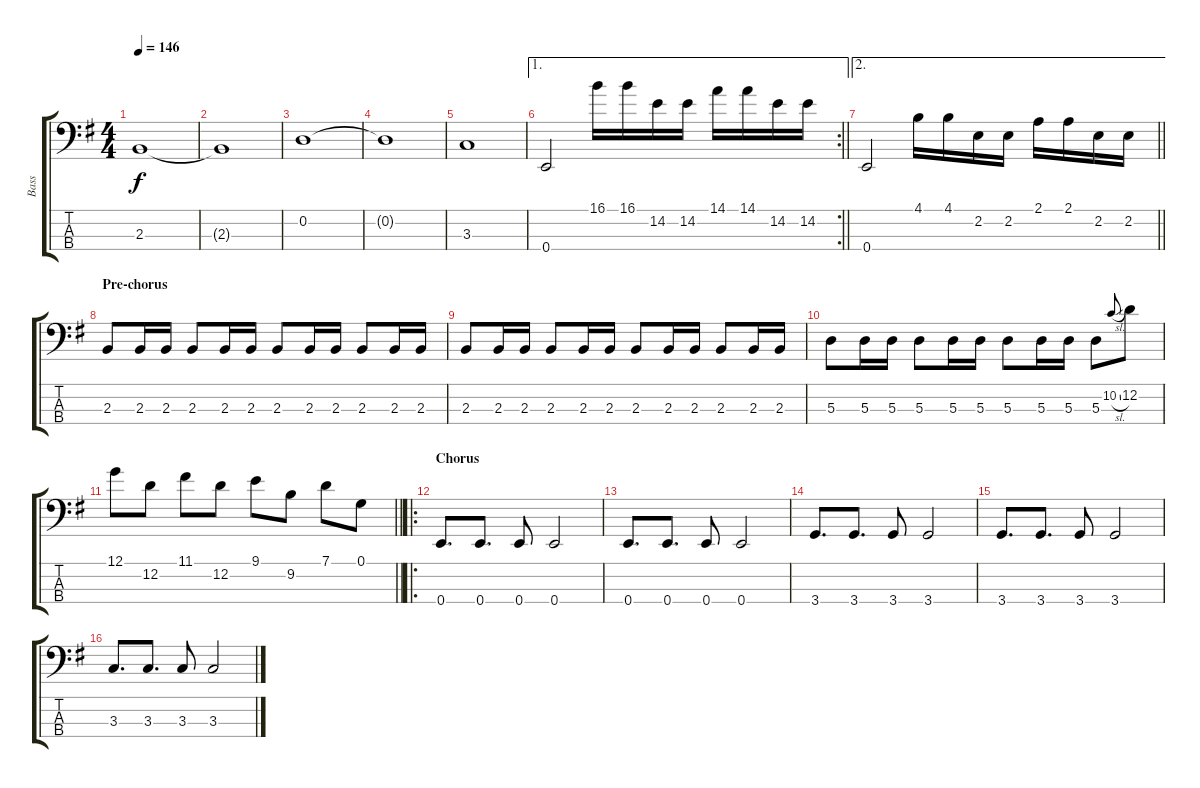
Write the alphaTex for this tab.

\track ("Bass" "Bass") {instrument electricbasspick}
\staff {score tabs}
\tuning (G2 D2 A1 E1) {hide}
\ts (4 4)
\tempo 146
\clef f4
\ks eminor
2.3.1{dy f} |
2.3{t}.1 |
0.2.1 |
0.2{t}.1 |
3.3.1 |
\ae 1
\rc 2
\barLineRight lightlight
0.4.2 16.1.16 16.1.16 14.2.16 14.2.16 14.1.16 14.1.16 14.2.16 14.2.16 |
\ae 2
\barLineRight lightlight
0.4.2 4.1.16 4.1.16 2.2.16 2.2.16 2.1.16 2.1.16 2.2.16 2.2.16 |
\section ("" "Pre-chorus")
2.3.8 2.3.16 2.3.16 2.3.8 2.3.16 2.3.16 2.3.8 2.3.16 2.3.16 2.3.8 2.3.16 2.3.16 |
2.3.8 2.3.16 2.3.16 2.3.8 2.3.16 2.3.16 2.3.8 2.3.16 2.3.16 2.3.8 2.3.16 2.3.16 |
5.3.8 5.3.16 5.3.16 5.3.8 5.3.16 5.3.16 5.3.8 5.3.16 5.3.16 5.3.8 10.2{sl}.8{gr onbeat} 12.2.8 |
\barLineRight lightlight
12.1.8 12.2.8 11.1.8 12.2.8 9.1.8 9.2.8 7.1.8 0.1.8 |
\ro
\section ("" "Chorus")
0.4.8{d} 0.4.8{d} 0.4.8 0.4.2 |
0.4.8{d} 0.4.8{d} 0.4.8 0.4.2 |
3.4.8{d} 3.4.8{d} 3.4.8 3.4.2 |
3.4.8{d} 3.4.8{d} 3.4.8 3.4.2 |
3.3.8{d} 3.3.8{d} 3.3.8 3.3.2
